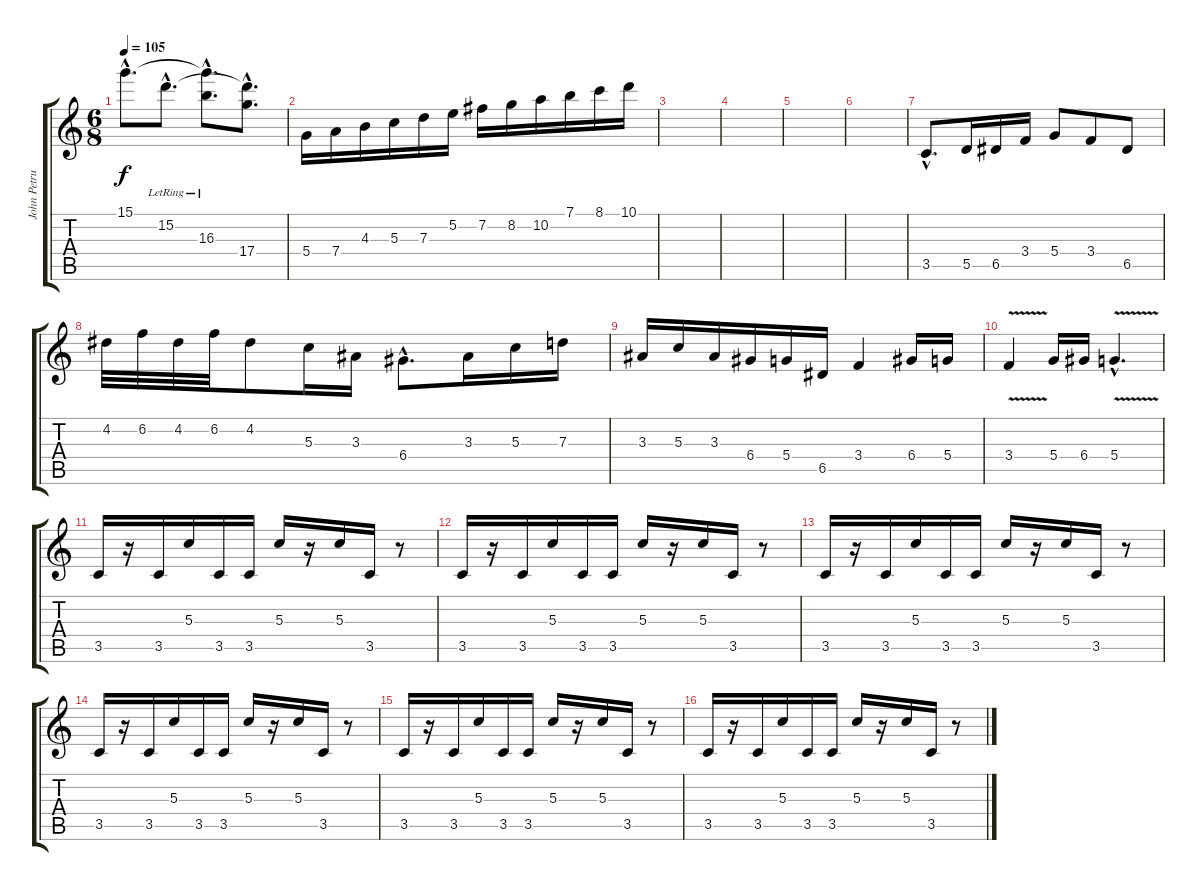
\track ("John Petrucci" "John Petru") {instrument distortionguitar}
\staff {score tabs}
\tuning (E4 B3 G3 D3 A2 E2) {hide}
\ts (6 8)
\tempo 105
\clef g2
\ks c
15.1{hac}.8{d dy f} 15.2{hac lr}.8{d} (15.1{hac t} 16.3{hac lr}).8{d} (15.2{hac t} 17.4{hac}).8{d} |
5.4.16 7.4.16 4.3.16 5.3.16 7.3.16 5.2.16 7.2.16 8.2.16 10.2.16 7.1.16 8.1.16 10.1.16 |
|
|
|
|
3.5{hac}.8{d} 5.5.16 6.5.16 3.4.16 5.4.8 3.4.8 6.5.8 |
4.2.32 6.2.32 4.2.32 6.2.32 4.2.8 5.3.16 3.3.16 6.4{hac}.8{d} 3.3.16 5.3.16 7.3.16 |
3.3.16 5.3.16 3.3.16 6.4.16 5.4.16 6.5.16 3.4.4 6.4.16 5.4.16 |
3.4{v}.4 5.4.16 6.4.16 5.4{v hac}.4{d} |
3.5.16 r.16 3.5.16 5.3.16 3.5.16 3.5.16 5.3.16 r.16 5.3.16 3.5.16 r.8 |
3.5.16 r.16 3.5.16 5.3.16 3.5.16 3.5.16 5.3.16 r.16 5.3.16 3.5.16 r.8 |
3.5.16 r.16 3.5.16 5.3.16 3.5.16 3.5.16 5.3.16 r.16 5.3.16 3.5.16 r.8 |
3.5.16 r.16 3.5.16 5.3.16 3.5.16 3.5.16 5.3.16 r.16 5.3.16 3.5.16 r.8 |
3.5.16 r.16 3.5.16 5.3.16 3.5.16 3.5.16 5.3.16 r.16 5.3.16 3.5.16 r.8 |
3.5.16 r.16 3.5.16 5.3.16 3.5.16 3.5.16 5.3.16 r.16 5.3.16 3.5.16 r.8
